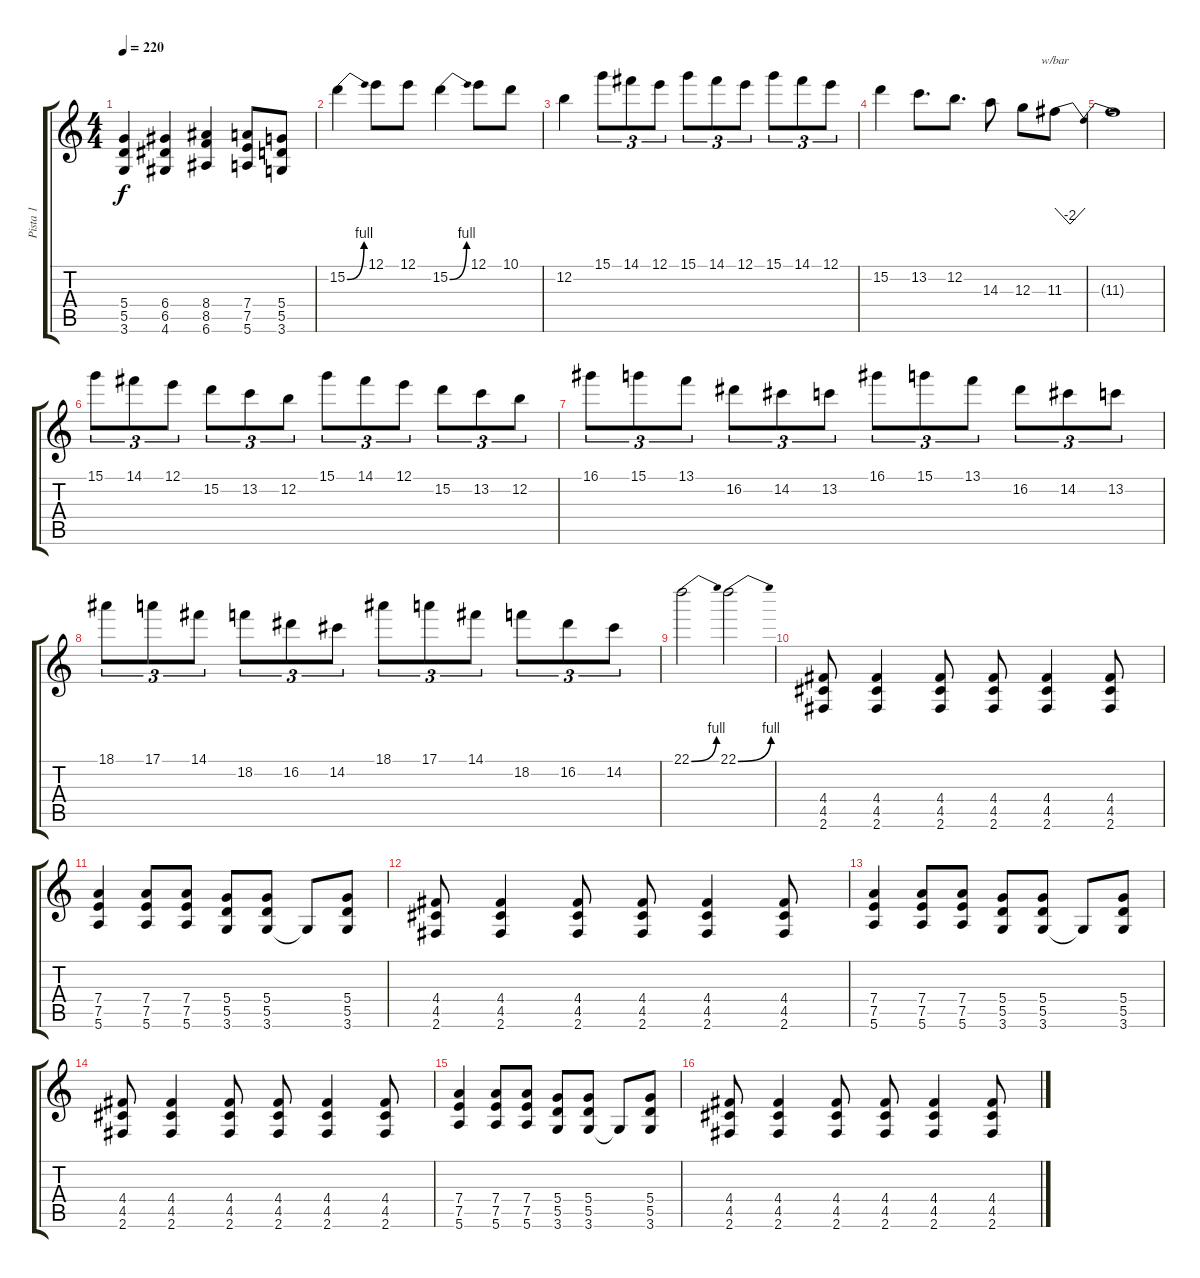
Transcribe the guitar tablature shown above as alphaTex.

\track ("Pista 1" "Pista 1") {instrument distortionguitar}
\staff {score tabs}
\tuning (E4 B3 G3 D3 A2 E2) {hide}
\ts (4 4)
\tempo 220
\clef g2
\ks c
(5.4 5.5 3.6).4{dy f} (6.4 6.5 4.6).4 (8.4 8.5 6.6).4 (7.4 7.5 5.6).8 (5.4 5.5 3.6).8 |
15.2{be (bend 0 0 60 4)}.4 12.1.8 12.1.8 15.2{be (bend 0 0 60 4)}.4 12.1.8 10.1.8 |
12.2.4 15.1.8{tu (3 2)} 14.1.8{tu (3 2)} 12.1.8{tu (3 2)} 15.1.8{tu (3 2)} 14.1.8{tu (3 2)} 12.1.8{tu (3 2)} 15.1.8{tu (3 2)} 14.1.8{tu (3 2)} 12.1.8{tu (3 2)} |
15.2.4 13.2.8{d} 12.2.8{d} 14.3.8 12.3.8 11.3.8{tbe (dip default 0 0 30 -8 60 0)} |
11.3{t}.1 |
15.1.8{tu (3 2)} 14.1.8{tu (3 2)} 12.1.8{tu (3 2)} 15.2.8{tu (3 2)} 13.2.8{tu (3 2)} 12.2.8{tu (3 2)} 15.1.8{tu (3 2)} 14.1.8{tu (3 2)} 12.1.8{tu (3 2)} 15.2.8{tu (3 2)} 13.2.8{tu (3 2)} 12.2.8{tu (3 2)} |
16.1.8{tu (3 2)} 15.1.8{tu (3 2)} 13.1.8{tu (3 2)} 16.2.8{tu (3 2)} 14.2.8{tu (3 2)} 13.2.8{tu (3 2)} 16.1.8{tu (3 2)} 15.1.8{tu (3 2)} 13.1.8{tu (3 2)} 16.2.8{tu (3 2)} 14.2.8{tu (3 2)} 13.2.8{tu (3 2)} |
18.1.8{tu (3 2)} 17.1.8{tu (3 2)} 14.1.8{tu (3 2)} 18.2.8{tu (3 2)} 16.2.8{tu (3 2)} 14.2.8{tu (3 2)} 18.1.8{tu (3 2)} 17.1.8{tu (3 2)} 14.1.8{tu (3 2)} 18.2.8{tu (3 2)} 16.2.8{tu (3 2)} 14.2.8{tu (3 2)} |
22.1{be (bend 0 0 60 4)}.2 22.1{be (bend 0 0 60 4)}.2 |
(4.4 4.5 2.6).8 (4.4 4.5 2.6).4 (4.4 4.5 2.6).8 (4.4 4.5 2.6).8 (4.4 4.5 2.6).4 (4.4 4.5 2.6).8 |
(7.4 7.5 5.6).4 (7.4 7.5 5.6).8 (7.4 7.5 5.6).8 (5.4 5.5 3.6).8 (5.4 5.5 3.6).8 3.6{t}.8 (5.4 5.5 3.6).8 |
(4.4 4.5 2.6).8 (4.4 4.5 2.6).4 (4.4 4.5 2.6).8 (4.4 4.5 2.6).8 (4.4 4.5 2.6).4 (4.4 4.5 2.6).8 |
(7.4 7.5 5.6).4 (7.4 7.5 5.6).8 (7.4 7.5 5.6).8 (5.4 5.5 3.6).8 (5.4 5.5 3.6).8 3.6{t}.8 (5.4 5.5 3.6).8 |
(4.4 4.5 2.6).8 (4.4 4.5 2.6).4 (4.4 4.5 2.6).8 (4.4 4.5 2.6).8 (4.4 4.5 2.6).4 (4.4 4.5 2.6).8 |
(7.4 7.5 5.6).4 (7.4 7.5 5.6).8 (7.4 7.5 5.6).8 (5.4 5.5 3.6).8 (5.4 5.5 3.6).8 3.6{t}.8 (5.4 5.5 3.6).8 |
(4.4 4.5 2.6).8 (4.4 4.5 2.6).4 (4.4 4.5 2.6).8 (4.4 4.5 2.6).8 (4.4 4.5 2.6).4 (4.4 4.5 2.6).8
